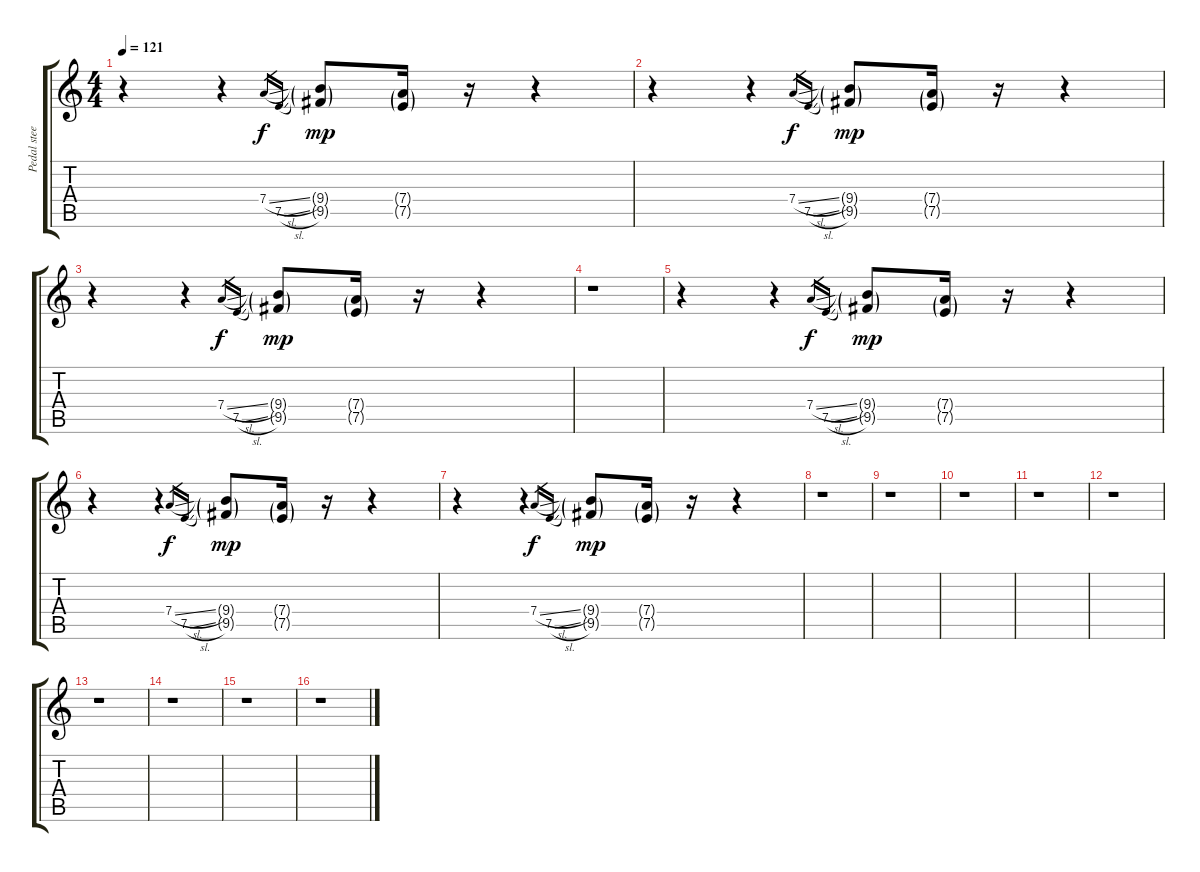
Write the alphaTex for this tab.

\track ("Pedal steel" "Pedal stee") {instrument electricguitarjazz}
\staff {score tabs}
\tuning (E4 B3 G3 D3 A2 E2) {hide}
\ts (4 4)
\tempo 121
\clef g2
\ks c
r.4{dy mp} r.4 7.4{sl}.16{gr dy f} 7.5{sl}.16{gr} (9.4{g} 9.5{g}).8{dy mp} (7.4{g} 7.5{g}).16 r.16 r.4 |
r.4 r.4 7.4{sl}.16{gr dy f} 7.5{sl}.16{gr} (9.4{g} 9.5{g}).8{dy mp} (7.4{g} 7.5{g}).16 r.16 r.4 |
r.4 r.4 7.4{sl}.16{gr dy f} 7.5{sl}.16{gr} (9.4{g} 9.5{g}).8{dy mp} (7.4{g} 7.5{g}).16 r.16 r.4 |
r.1 |
r.4 r.4 7.4{sl}.16{gr dy f} 7.5{sl}.16{gr} (9.4{g} 9.5{g}).8{dy mp} (7.4{g} 7.5{g}).16 r.16 r.4 |
r.4 r.4 7.4{sl}.16{gr dy f} 7.5{sl}.16{gr} (9.4{g} 9.5{g}).8{dy mp} (7.4{g} 7.5{g}).16 r.16 r.4 |
r.4 r.4 7.4{sl}.16{gr dy f} 7.5{sl}.16{gr} (9.4{g} 9.5{g}).8{dy mp} (7.4{g} 7.5{g}).16 r.16 r.4 |
r.1 |
r.1 |
r.1 |
r.1 |
r.1 |
r.1 |
r.1 |
r.1 |
r.1
